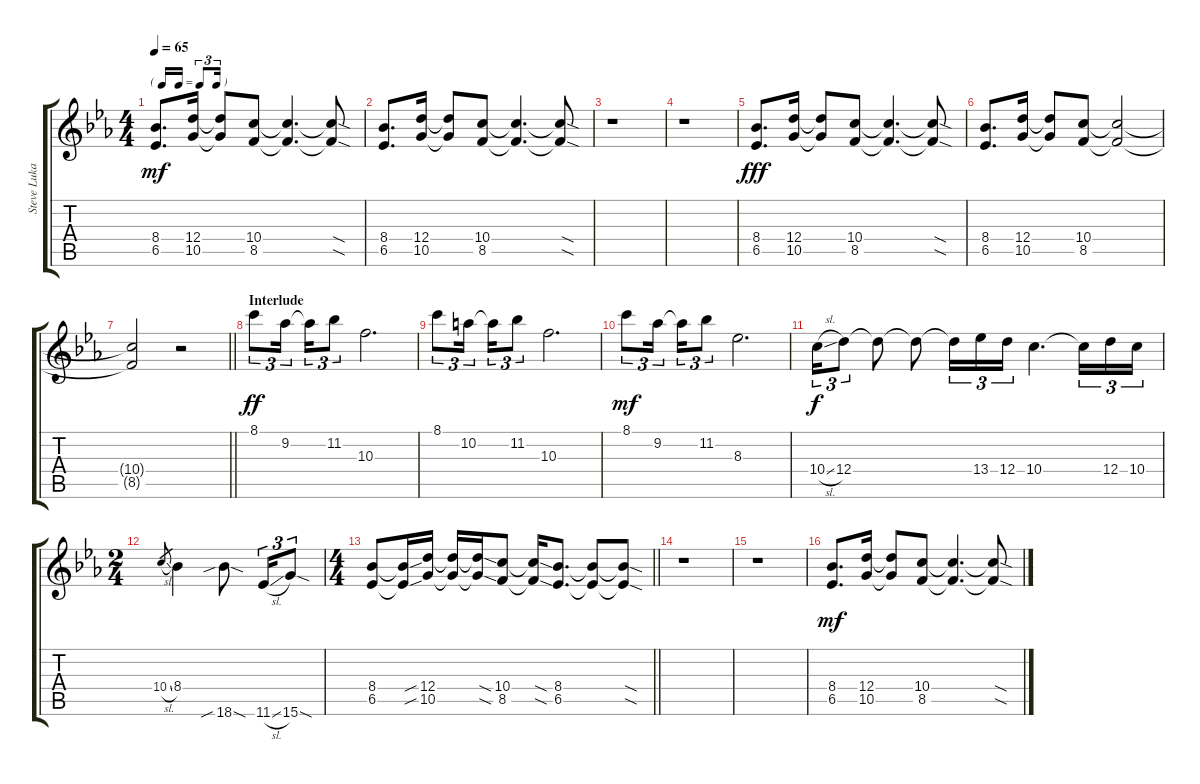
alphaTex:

\track ("Steve Lukather - Dist. Gtr." "Steve Luka") {instrument distortionguitar}
\staff {score tabs}
\tuning (E4 B3 G3 D3 A2 E2) {hide}
\ts (4 4)
\tf triplet16th
\tempo 65
\clef g2
\ks eb
(8.4 6.5).8{d dy mf} (12.4 10.5).16 (12.4{t} 10.5{t}).8 (10.4 8.5).8 (10.4{t} 8.5{t}).4{d} (10.4{sod t} 8.5{sod t}).8 |
(8.4 6.5).8{d} (12.4 10.5).16 (12.4{t} 10.5{t}).8 (10.4 8.5).8 (10.4{t} 8.5{t}).4{d} (10.4{sod t} 8.5{sod t}).8 |
r.1 |
r.1 |
(8.4 6.5).8{d dy fff} (12.4 10.5).16 (12.4{t} 10.5{t}).8 (10.4 8.5).8 (10.4{t} 8.5{t}).4{d} (10.4{sod t} 8.5{sod t}).8 |
(8.4 6.5).8{d} (12.4 10.5).16 (12.4{t} 10.5{t}).8 (10.4 8.5).8 (10.4{t} 8.5{t}).2 |
\barLineRight lightlight
(10.4{t} 8.5{t}).2 r.2 |
\section ("" "Interlude")
8.1.8{tu (3 2) dy ff} 9.2.16{tu (3 2) beam splitsecondary} 9.2{t}.16{tu (3 2)} 11.2.8{tu (3 2)} 10.3.2{d} |
8.1.8{tu (3 2)} 10.2.16{tu (3 2) beam splitsecondary} 10.2{t}.16{tu (3 2)} 11.2.8{tu (3 2)} 10.3.2{d} |
8.1.8{tu (3 2) dy mf} 9.2.16{tu (3 2) beam splitsecondary} 9.2{t}.16{tu (3 2)} 11.2.8{tu (3 2)} 8.3.2{d} |
10.4{sl}.16{tu (3 2) dy f} 12.4.8{tu (3 2)} 12.4{t}.8 12.4{t}.8 12.4{t}.16{tu (3 2)} 13.4.16{tu (3 2)} 12.4.16{tu (3 2)} 10.4.4{d} 10.4{t}.16{tu (3 2)} 12.4.16{tu (3 2)} 10.4.16{tu (3 2)} |
\ts (2 4)
10.4{sl}.8{gr} 8.4.4 18.6{sib sod}.8 11.6{sl}.16{tu (3 2)} 15.6{sod}.8{tu (3 2)} |
\ts (4 4)
\barLineRight lightlight
(8.4 6.5).8 (8.4{sou t} 6.5{sou t}).16 (12.4 10.5).16 (12.4{t} 10.5{t}).16 (12.4{sod t} 10.5{sod t}).16 (10.4 8.5).8 (10.4{sod t} 8.5{sod t}).16 (8.4 6.5).8{d} (8.4{t} 6.5{t}).8 (8.4{sod t} 6.5{sod t}).8 |
r.1 |
r.1 |
(8.4 6.5).8{d dy mf} (12.4 10.5).16 (12.4{t} 10.5{t}).8 (10.4 8.5).8 (10.4{t} 8.5{t}).4{d} (10.4{sod t} 8.5{sod t}).8
